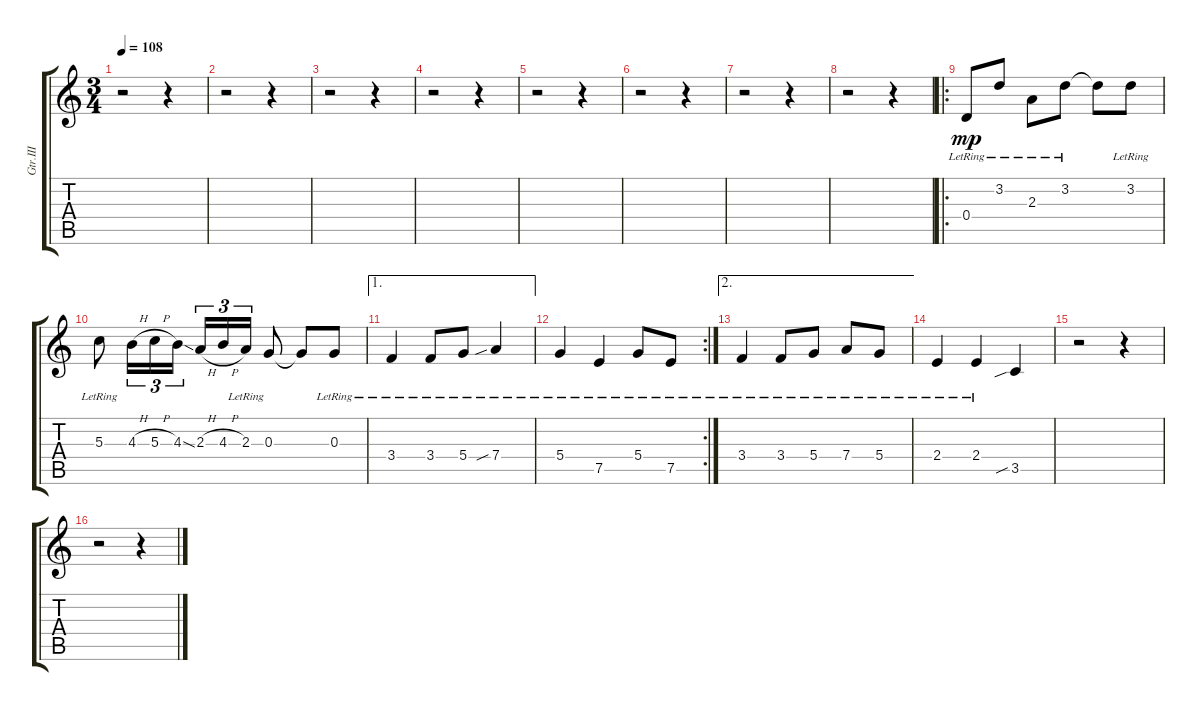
\track ("Gtr.III" "Gtr.III") {instrument acousticguitarsteel}
\staff {score tabs}
\tuning (E4 B3 G3 D3 A2 E2) {hide}
\ts (3 4)
\tempo 108
\clef g2
\ks c
r.2{dy mp} r.4 |
r.2 r.4 |
r.2 r.4 |
r.2 r.4 |
r.2 r.4 |
r.2 r.4 |
r.2 r.4 |
r.2 r.4 |
\ro
0.4{lr}.8 3.2{lr}.8 2.3{lr}.8 3.2{lr}.8 3.2{t}.8 3.2{lr}.8 |
5.3{lr}.8 4.3{h}.16{tu (3 2)} 5.3{h}.16{tu (3 2)} 4.3{ss}.16{tu (3 2)} 2.3{h}.16{tu (3 2)} 4.3{h}.16{tu (3 2)} 2.3{lr}.16{tu (3 2)} 0.3{lr}.8 0.3{t}.8 0.3{lr}.8 |
\ae 1
3.4{lr}.4 3.4{lr}.8 5.4{lr}.8 7.4{sib lr}.4 |
\rc 2
5.4{lr}.4 7.5{lr}.4 5.4{lr}.8 7.5{lr}.8 |
\ae 2
3.4{lr}.4 3.4{lr}.8 5.4{lr}.8 7.4{lr}.8 5.4{lr}.8 |
2.4{lr}.4 2.4{lr}.4 3.5{sib}.4 |
r.2 r.4 |
r.2 r.4
